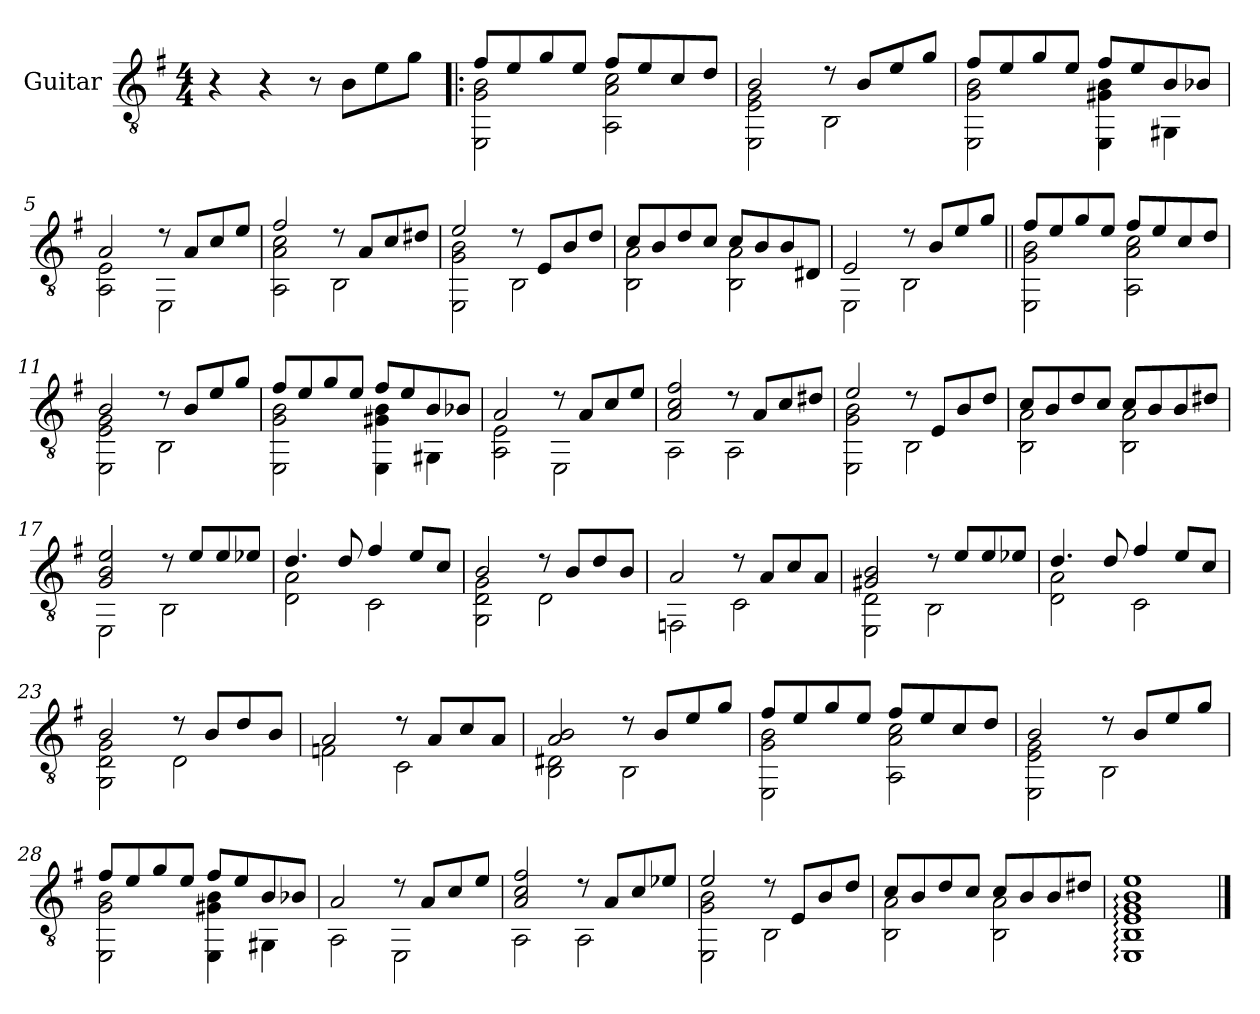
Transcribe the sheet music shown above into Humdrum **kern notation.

**kern
*part1
*staff1
*I"Guitar
*I'Guit.
*clefGv2
*k[f#]
*G:
*M4/4
=1
4r
4r
8r
8B\L
8e\
8g\J
=2!|:
*^
8f#/L	2EE\ 2G\ 2B\
8e/	.
8g/	.
8e/J	.
8f#/L	2AA\ 2A\ 2c\
8e/	.
8c/	.
8d/J	.
=3	=3
2B/	2EE\ 2E\ 2G\
8r	2BB\
8B/L	.
8e/	.
8g/J	.
=4	=4
8f#/L	2EE\ 2G\ 2B\
8e/	.
8g/	.
8e/J	.
8f#/L	4EE\ 4G#X\ 4B\
8e/	.
8B/	4GG#X\
8B-X/J	.
=5	=5
2A/	2AA\ 2E\
8r	2EE\
8A/L	.
8c/	.
8e/J	.
!!LO:LB:g=z	!!
=6	=6
2f#/	2AA\ 2A\ 2c\
8r	2BB\
8A/L	.
8c/	.
8d#X/J	.
=7	=7
2e/	2EE\ 2G\ 2B\
8r	2BB\
8E/L	.
8B/	.
8d/J	.
=8	=8
8c/L	2BB\ 2A\
8B/	.
8d/	.
8c/J	.
8c/L	2BB\ 2A\
8B/	.
8B/	.
8D#X/J	.
=9	=9
2E/	2EE\
8r	2BB\
8B/L	.
8e/	.
8g/J	.
=10||	=10||
8f#/L	2EE\ 2G\ 2B\
8e/	.
8g/	.
8e/J	.
8f#/L	2AA\ 2A\ 2c\
8e/	.
8c/	.
8d/J	.
!!LO:LB:g=z	!!
=11	=11
2B/	2EE\ 2E\ 2G\
8r	2BB\
8B/L	.
8e/	.
8g/J	.
=12	=12
8f#/L	2EE\ 2G\ 2B\
8e/	.
8g/	.
8e/J	.
8f#/L	4EE\ 4G#X\ 4B\
8e/	.
8B/	4GG#X\
8B-X/J	.
=13	=13
2A/	2AA\ 2E\
8r	2EE\
8A/L	.
8c/	.
8e/J	.
=14	=14
2A/ 2c/ 2f#/	2AA\
8r	2AA\
8A/L	.
8c/	.
8d#X/J	.
=15	=15
2e/	2EE\ 2G\ 2B\
8r	2BB\
8E/L	.
8B/	.
8d/J	.
!!LO:LB:g=z	!!
=16	=16
8c/L	2BB\ 2A\
8B/	.
8d/	.
8c/J	.
8c/L	2BB\ 2A\
8B/	.
8B/	.
8d#X/J	.
=17	=17
2G/ 2B/ 2e/	2EE\
8r	2BB\
8e/L	.
8e/	.
8e-X/J	.
=18	=18
4.d/	2D\ 2A\
8d/	.
4f#/	2C\
8e/L	.
8c/J	.
=19	=19
2B/	2GG\ 2D\ 2G\
8r	2D\
8B/L	.
8d/	.
8B/J	.
=20	=20
2A/	2FFn\
8r	2C\
8A/L	.
8c/	.
8A/J	.
=21	=21
2G#X/ 2B/	2EE\ 2D\
8r	2BB\
8e/L	.
8e/	.
8e-X/J	.
!!LO:LB:g=z	!!
=22	=22
4.d/	2D\ 2A\
8d/	.
4f#/	2C\
8e/L	.
8c/J	.
=23	=23
2B/	2GG\ 2D\ 2G\
8r	2D\
8B/L	.
8d/	.
8B/J	.
=24	=24
2A/	2Fn\
8r	2C\
8A/L	.
8c/	.
8A/J	.
=25	=25
2A/ 2B/	2BB\ 2D#X\
8r	2BB\
8B/L	.
8e/	.
8g/J	.
=26	=26
8f#/L	2EE\ 2G\ 2B\
8e/	.
8g/	.
8e/J	.
8f#/L	2AA\ 2A\ 2c\
8e/	.
8c/	.
8d/J	.
=27	=27
2B/	2EE\ 2E\ 2G\
8r	2BB\
8B/L	.
8e/	.
8g/J	.
!!LO:LB:g=z	!!
=28	=28
8f#/L	2EE\ 2G\ 2B\
8e/	.
8g/	.
8e/J	.
8f#/L	4EE\ 4G#X\ 4B\
8e/	.
8B/	4GG#X\
8B-X/J	.
=29	=29
2A/	2AA\
8r	2EE\
8A/L	.
8c/	.
8e/J	.
=30	=30
2A/ 2c/ 2f#/	2AA\
8r	2AA\
8A/L	.
8c/	.
8e-X/J	.
=31	=31
2e/	2EE\ 2G\ 2B\
8r	2BB\
8E/L	.
8B/	.
8d/J	.
=32	=32
8c/L	2BB\ 2A\
8B/	.
8d/	.
8c/J	.
8c/L	2BB\ 2A\
8B/	.
8B/	.
8d#X/J	.
=33	=33
1e	1EE: 1BB: 1E: 1G: 1B:
*v	*v
==
*-
